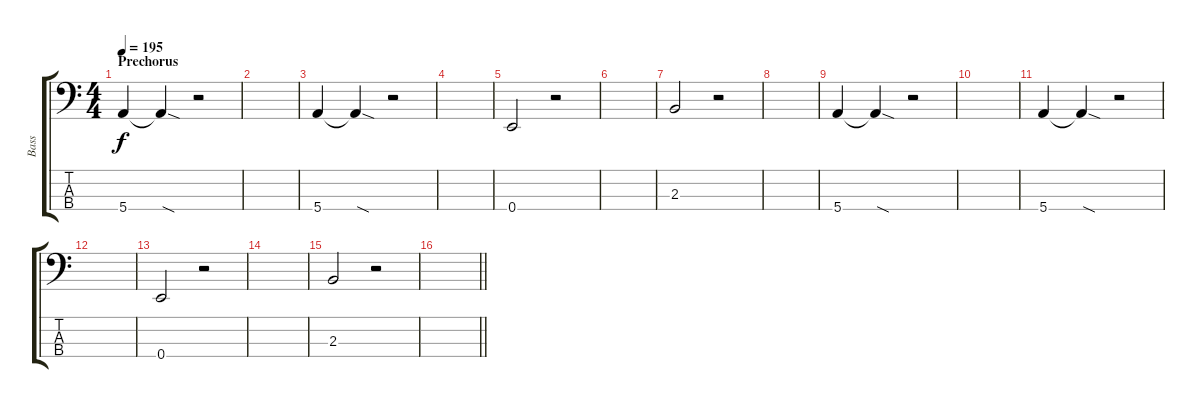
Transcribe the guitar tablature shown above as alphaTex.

\track ("Bass" "Bass") {instrument electricbassfinger}
\staff {score tabs}
\tuning (G2 D2 A1 E1) {hide}
\ts (4 4)
\section ("" "Prechorus")
\tempo 195
\clef f4
\ks c
5.4.4{dy f} 5.4{sod t}.4 r.2 |
|
5.4.4 5.4{sod t}.4 r.2 |
|
0.4.2 r.2 |
|
2.3.2 r.2 |
|
5.4.4 5.4{sod t}.4 r.2 |
|
5.4.4 5.4{sod t}.4 r.2 |
|
0.4.2 r.2 |
|
2.3.2 r.2 |
\barLineRight lightlight
